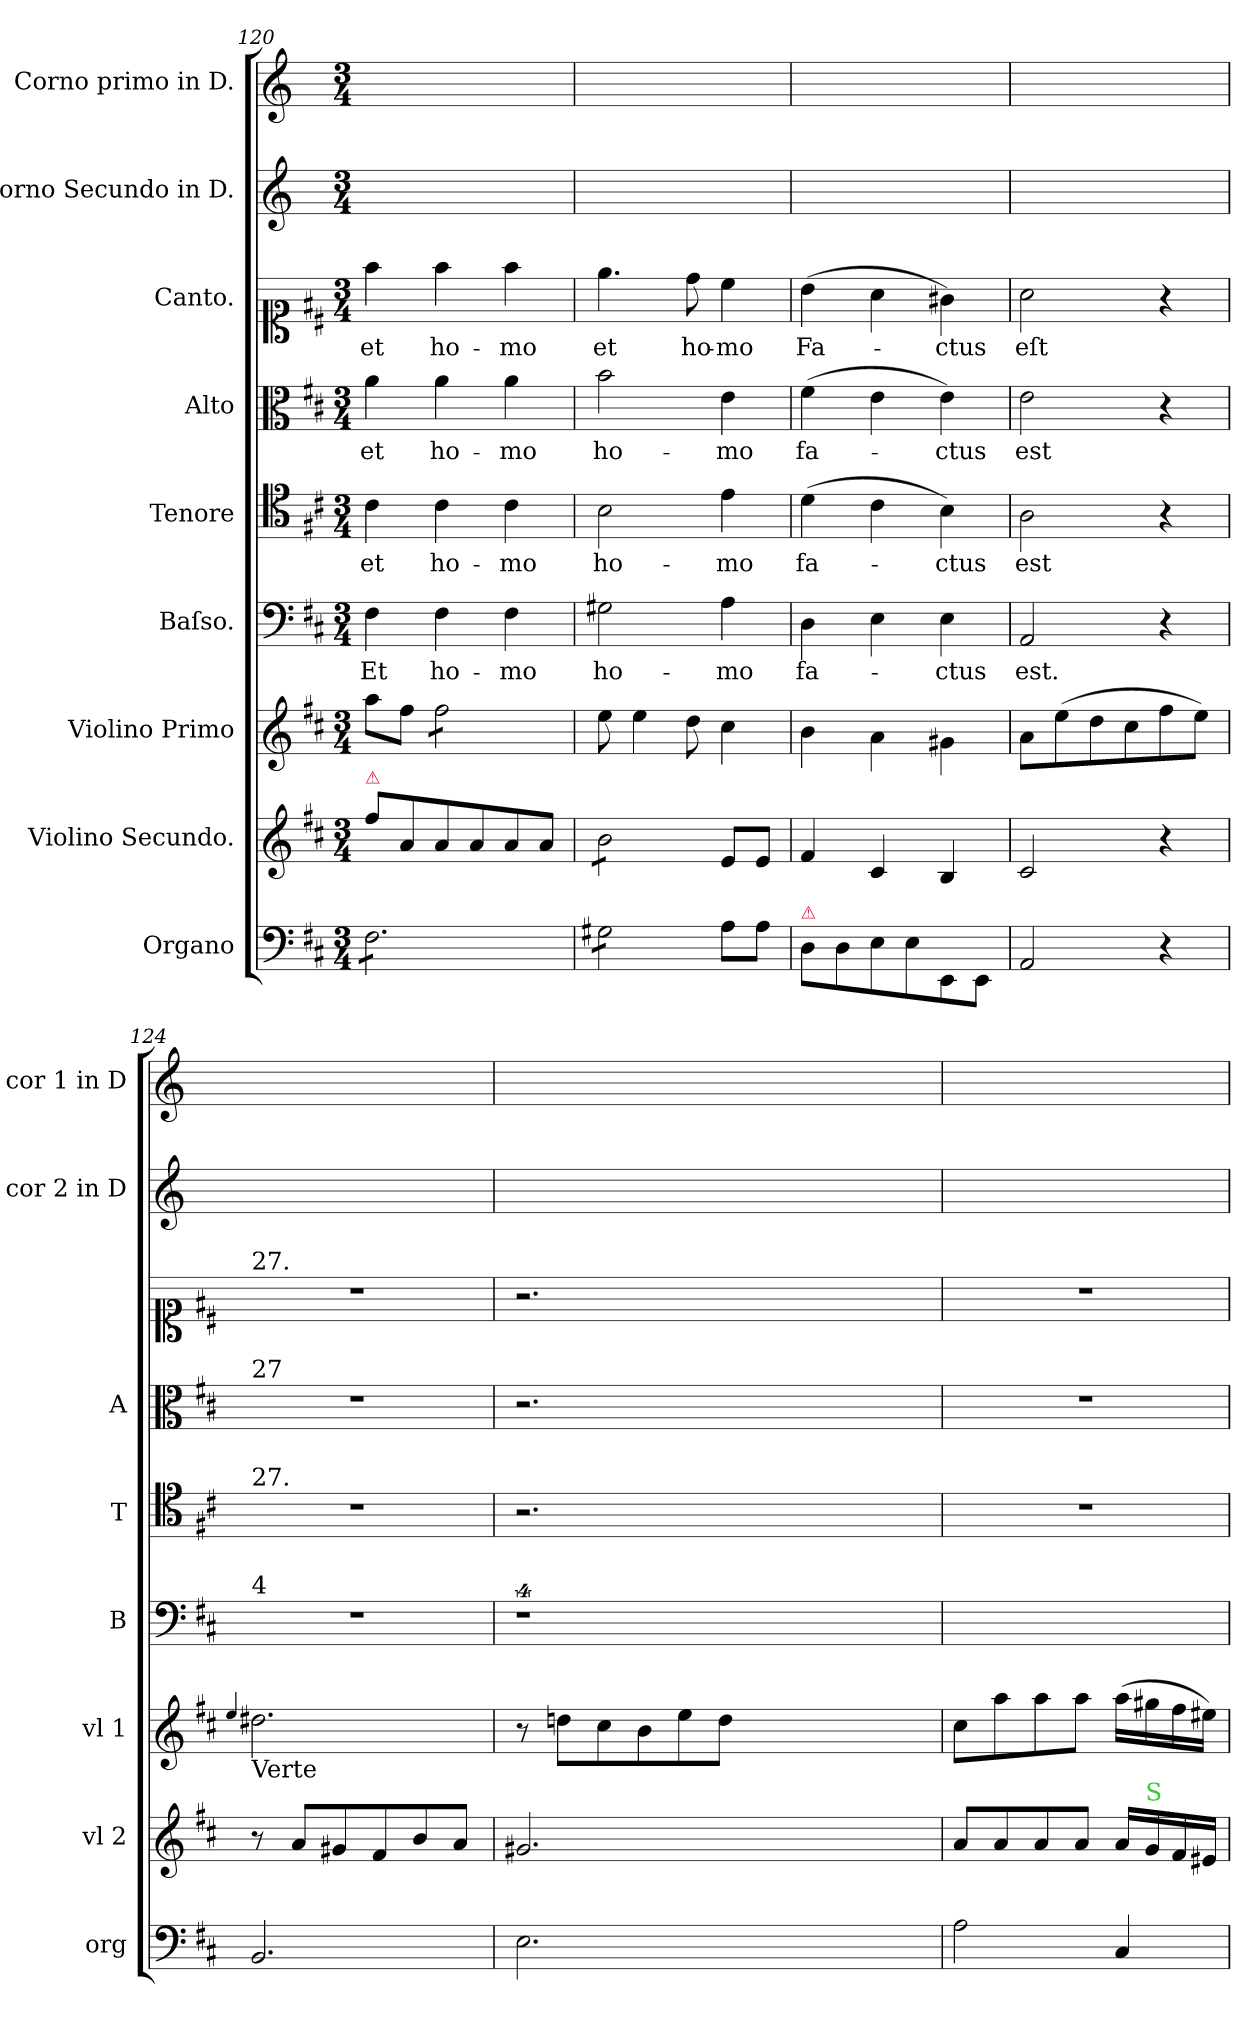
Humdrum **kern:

**kern	**dynam	**kern	**kern	**kern	**text	**kern	**text	**kern	**text	**kern	**text	**kern	**kern
*part9	*part9	*part8	*part7	*part6	*part6	*part5	*part5	*part4	*part4	*part3	*part3	*part2	*part1
*staff9	*staff9	*staff8	*staff7	*staff6	*staff6	*staff5	*staff5	*staff4	*staff4	*staff3	*staff3	*staff2	*staff1
*I"Organo	*	*I"Violino Secundo.	*I"Violino Primo	*I"Baſso.	*	*I"Tenore	*	*I"Alto	*	*I"Canto.	*	*I"Corno Secundo in D.	*I"Corno primo in D.
*I'org	*	*I'vl 2	*I'vl 1	*I'B	*	*I'T	*	*I'A	*	*	*	*I'cor 2 in D	*I'cor 1 in D
*clefF4	*	*clefG2	*clefG2	*clefF4	*	*clefC4	*	*clefC3	*	*clefC1	*	*clefG2	*clefG2
*	*	*	*	*	*	*	*	*	*	*	*	*ITrd6c10	*ITrd6c10
*k[f#c#]	*	*k[f#c#]	*k[f#c#]	*k[f#c#]	*	*k[f#c#]	*	*k[f#c#]	*	*k[f#c#]	*	*k[f#c#]	*k[f#c#]
*D:	*	*D:	*D:	*D:	*	*D:	*	*D:	*	*D:	*	*D:	*D:
*M3/4	*	*M3/4	*M3/4	*M3/4	*	*M3/4	*	*M3/4	*	*M3/4	*	*M3/4	*M3/4
=120	=120	=120	=120	=120	=120	=120	=120	=120	=120	=120	=120	=120	=120
!	!	!LO:TX:a:color=crimson:t=⚠	!	!	!	!	!	!	!	!	!	!	!
!LO:TX:a:t=Tutti	!	!	!	!	!	!	!	!	!	!	!	!	!
!	!LO:DY:b	!	!	!	!	!	!	!	!	!	!	!	!
*tremolo	*	*	*	*	*	*	*	*	*	*	*	*	*
8F#\L	for	8ff#\L	8aa\L	4F#\	Et	4c#\	et	4a\	et	4ff#\	et	2.ryy	2.ryy
8F#\	.	8a/	8ff#\J	.	.	.	.	.	.	.	.	.	.
*	*	*	*tremolo	*	*	*	*	*	*	*	*	*	*
8F#\	.	8a/	8ff#\L	4F#\	ho-	4c#\	ho-	4a\	ho-	4ff#\	ho-	.	.
8F#\	.	8a/	8ff#\	.	.	.	.	.	.	.	.	.	.
8F#\	.	8a/	8ff#\	4F#\	-mo	4c#\	-mo	4a\	-mo	4ff#\	-mo	.	.
8F#\J	.	8a/J	8ff#\J	.	.	.	.	.	.	.	.	.	.
*	*	*	*Xtremolo	*	*	*	*	*	*	*	*	*	*
=121	=121	=121	=121	=121	=121	=121	=121	=121	=121	=121	=121	=121	=121
*	*	*tremolo	*	*	*	*	*	*	*	*	*	*	*
8G#X\L	.	8b\L	8ee\	2G#X\	ho-	2B\	ho-	2b\	ho-	4.ee\	et	2.ryy	2.ryy
8G#X\	.	8b\	4ee\	.	.	.	.	.	.	.	.	.	.
8G#X\	.	8b\	.	.	.	.	.	.	.	.	.	.	.
8G#X\J	.	8b\J	8dd\	.	.	.	.	.	.	8dd\	ho-	.	.
*	*	*Xtremolo	*	*	*	*	*	*	*	*	*	*	*
*Xtremolo	*	*	*	*	*	*	*	*	*	*	*	*	*
8A\L	.	8e/L	4cc#\	4A\	-mo	4e\	-mo	4e\	-mo	4cc#\	-mo	.	.
8A\J	.	8e/J	.	.	.	.	.	.	.	.	.	.	.
=122	=122	=122	=122	=122	=122	=122	=122	=122	=122	=122	=122	=122	=122
!LO:TX:a:color=crimson:t=⚠	!	!	!	!	!	!	!	!	!	!	!	!	!
8D\L	.	4f#/	4b\	4D\	fa-	(4d\	fa-	(4f#\	fa-	(4b\	Fa-	2.ryy	2.ryy
8D\	.	.	.	.	.	.	.	.	.	.	.	.	.
8E\	.	4c#/	4a\	4E\	.	4c#\	.	4e\	.	4a\	.	.	.
8E\	.	.	.	.	.	.	.	.	.	.	.	.	.
8EE/	.	4B/	4g#X\	4E\	-ctus	4B\)	-ctus	4e\)	-ctus	4g#X\)	-ctus	.	.
8EE/J	.	.	.	.	.	.	.	.	.	.	.	.	.
=123	=123	=123	=123	=123	=123	=123	=123	=123	=123	=123	=123	=123	=123
2AA/	.	2c#/	8a\L	2AA/	est.	2A\	est	2e\	est	2a\	eſt	2.ryy	2.ryy
.	.	.	(8ee\	.	.	.	.	.	.	.	.	.	.
.	.	.	8dd\	.	.	.	.	.	.	.	.	.	.
.	.	.	8cc#\	.	.	.	.	.	.	.	.	.	.
4r	.	4r	8ff#\	4r	.	4r	.	4r	.	4r	.	.	.
.	.	.	8ee\J)	.	.	.	.	.	.	.	.	.	.
=124	=124	=124	=124	=124	=124	=124	=124	=124	=124	=124	=124	=124	=124
.	.	.	4qqee/	.	.	.	.	.	.	.	.	.	.
!	!	!	!	!	!	!	!	!	!	!LO:TX:a:t=27.	!	!	!
!	!	!	!	!	!	!	!	!LO:TX:a:t=27	!	!	!	!	!
!	!	!	!	!	!	!LO:TX:a:t=27.	!	!	!	!	!	!	!
!	!	!	!	!LO:TX:a:t=4	!	!	!	!	!	!	!	!	!
!	!	!	!LO:TX:b:t=Verte	!	!	!	!	!	!	!	!	!	!
2.BB/	.	8r	2.dd#X\	2.r	.	2.r	.	2.r	.	2.r	.	2.ryy	2.ryy
.	.	8a/L	.	.	.	.	.	.	.	.	.	.	.
.	.	8g#X/	.	.	.	.	.	.	.	.	.	.	.
.	.	8f#/	.	.	.	.	.	.	.	.	.	.	.
.	.	8b/	.	.	.	.	.	.	.	.	.	.	.
.	.	8a/J	.	.	.	.	.	.	.	.	.	.	.
=125	=125	=125	=125	=125	=125	=125	=125	=125	=125	=125	=125	=125	=125
2.E\	.	2.g#X/	8r	4%9r	.	2.r	.	2.r	.	2.r	.	2.ryy	2.ryy
.	.	.	8ddn\L	.	.	.	.	.	.	.	.	.	.
.	.	.	8cc#\	.	.	.	.	.	.	.	.	.	.
.	.	.	8b\	.	.	.	.	.	.	.	.	.	.
.	.	.	8ee\	.	.	.	.	.	.	.	.	.	.
.	.	.	8dd\J	.	.	.	.	.	.	.	.	.	.
1.ryy	.	1.ryy	1.ryy	.	.	1.ryy	.	1.ryy	.	1.ryy	.	1.ryy	1.ryy
=126	=126	=126	=126	=126	=126	=126	=126	=126	=126	=126	=126	=126	=126
2A\	.	8a/L	8cc#\L	2.ryy	.	2.r	.	2.r	.	2.r	.	2.ryy	2.ryy
.	.	8a/	8aa\	.	.	.	.	.	.	.	.	.	.
.	.	8a/	8aa\	.	.	.	.	.	.	.	.	.	.
.	.	8a/J	8aa\J	.	.	.	.	.	.	.	.	.	.
4C#/	.	16a/LL	(16aa\LL	.	.	.	.	.	.	.	.	.	.
!	!	!LO:TX:a:color=limegreen:t=S	!	!	!	!	!	!	!	!	!	!	!
.	.	16g/	16gg#X\	.	.	.	.	.	.	.	.	.	.
.	.	16f#/	16ff#\	.	.	.	.	.	.	.	.	.	.
.	.	16e#X/JJ	16ee#X\JJ)	.	.	.	.	.	.	.	.	.	.
=	=	=	=	=	=	=	=	=	=	=	=	=	=
*-	*-	*-	*-	*-	*-	*-	*-	*-	*-	*-	*-	*-	*-
